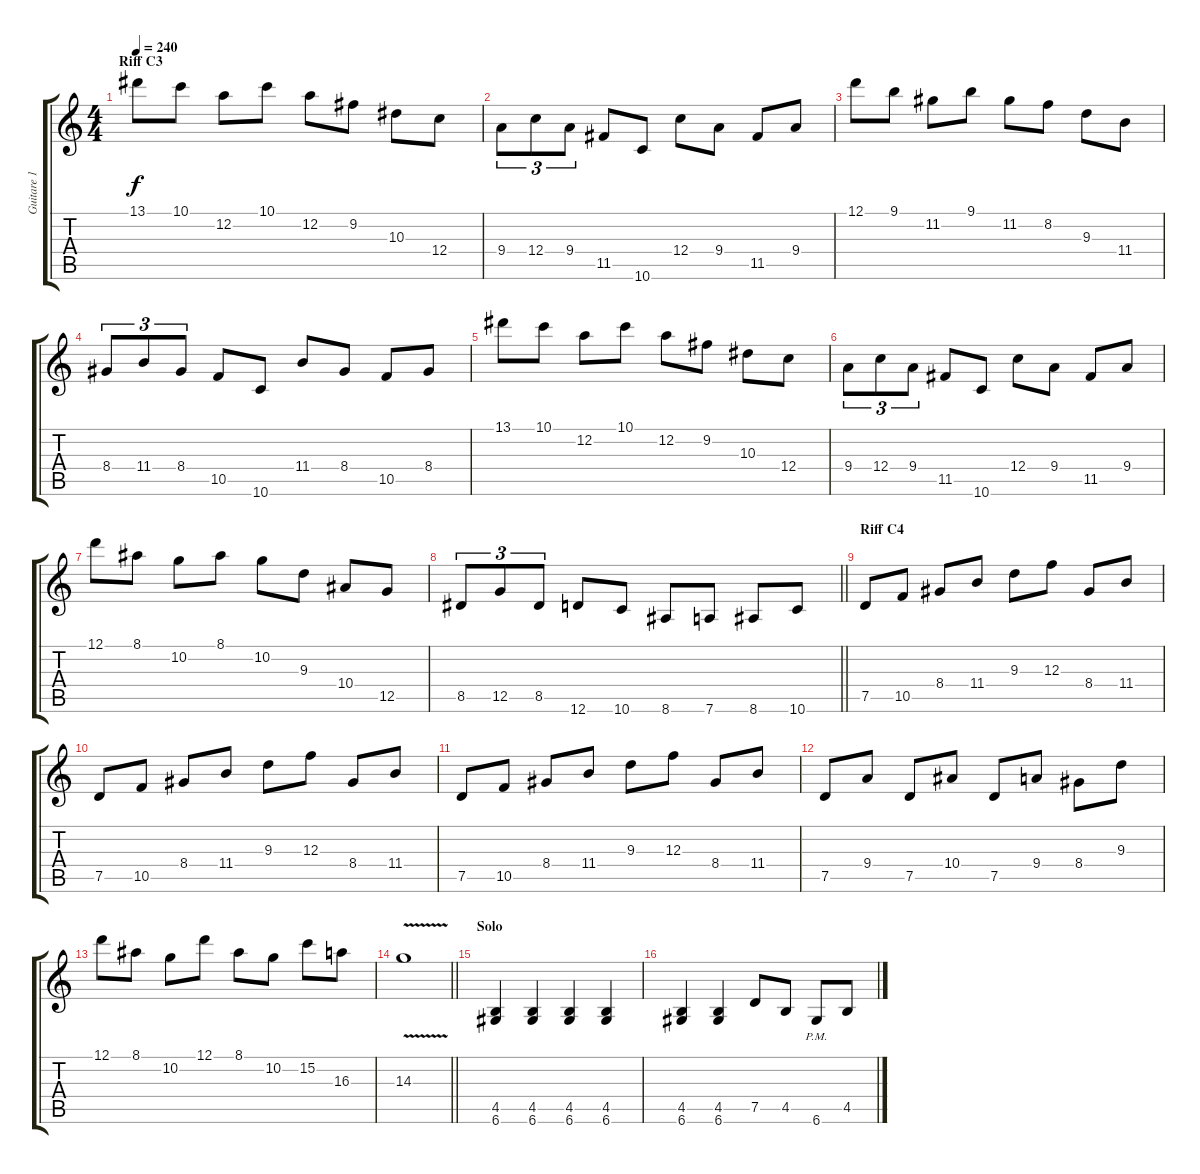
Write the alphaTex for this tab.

\track ("Guitare 1" "Guitare 1") {instrument distortionguitar}
\staff {score tabs}
\tuning (D4 A3 F3 C3 G2 D2) {hide}
\ts (4 4)
\section ("" "Riff C3")
\tempo 240
\clef g2
\ks c
13.1.8{dy f} 10.1.8 12.2.8 10.1.8 12.2.8 9.2.8 10.3.8 12.4.8 |
9.4.8{tu (3 2)} 12.4.8{tu (3 2)} 9.4.8{tu (3 2)} 11.5.8 10.6.8 12.4.8 9.4.8 11.5.8 9.4.8 |
12.1.8 9.1.8 11.2.8 9.1.8 11.2.8 8.2.8 9.3.8 11.4.8 |
8.4.8{tu (3 2)} 11.4.8{tu (3 2)} 8.4.8{tu (3 2)} 10.5.8 10.6.8 11.4.8 8.4.8 10.5.8 8.4.8 |
13.1.8 10.1.8 12.2.8 10.1.8 12.2.8 9.2.8 10.3.8 12.4.8 |
9.4.8{tu (3 2)} 12.4.8{tu (3 2)} 9.4.8{tu (3 2)} 11.5.8 10.6.8 12.4.8 9.4.8 11.5.8 9.4.8 |
12.1.8 8.1.8 10.2.8 8.1.8 10.2.8 9.3.8 10.4.8 12.5.8 |
\barLineRight lightlight
8.5.8{tu (3 2)} 12.5.8{tu (3 2)} 8.5.8{tu (3 2)} 12.6.8 10.6.8 8.6.8 7.6.8 8.6.8 10.6.8 |
\section ("" "Riff C4")
7.5.8 10.5.8 8.4.8 11.4.8 9.3.8 12.3.8 8.4.8 11.4.8 |
7.5.8 10.5.8 8.4.8 11.4.8 9.3.8 12.3.8 8.4.8 11.4.8 |
7.5.8 10.5.8 8.4.8 11.4.8 9.3.8 12.3.8 8.4.8 11.4.8 |
7.5.8 9.4.8 7.5.8 10.4.8 7.5.8 9.4.8 8.4.8 9.3.8 |
12.1.8 8.1.8 10.2.8 12.1.8 8.1.8 10.2.8 15.2.8 16.3.8 |
\barLineRight lightlight
14.3{v}.1 |
\section ("" "Solo")
(4.5 6.6).4 (4.5 6.6).4 (4.5 6.6).4 (4.5 6.6).4 |
(4.5 6.6).4 (4.5 6.6).4 7.5.8 4.5.8 6.6{pm}.8 4.5.8
